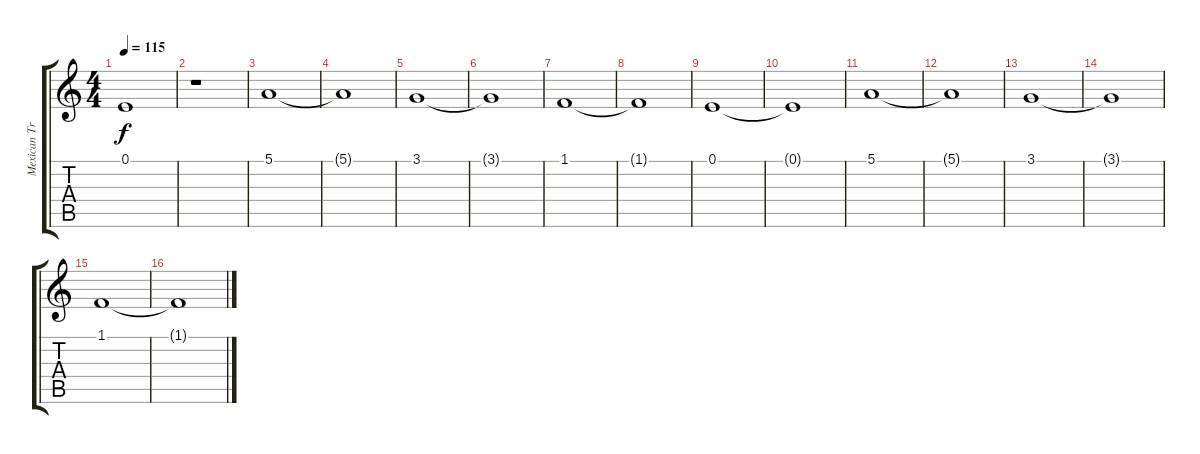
\track ("Mexican Trumpet" "Mexican Tr") {instrument trumpet}
\staff {score tabs}
\tuning (E4 B3 G3 D3 A2 E2) {hide}
\ts (4 4)
\tempo 115
\clef g2
\ks c
0.1{t}.1{dy f} |
r.1 |
5.1.1 |
5.1{t}.1 |
3.1.1 |
3.1{t}.1 |
1.1.1 |
1.1{t}.1 |
0.1.1 |
0.1{t}.1 |
5.1.1 |
5.1{t}.1 |
3.1.1 |
3.1{t}.1 |
1.1.1 |
1.1{t}.1
